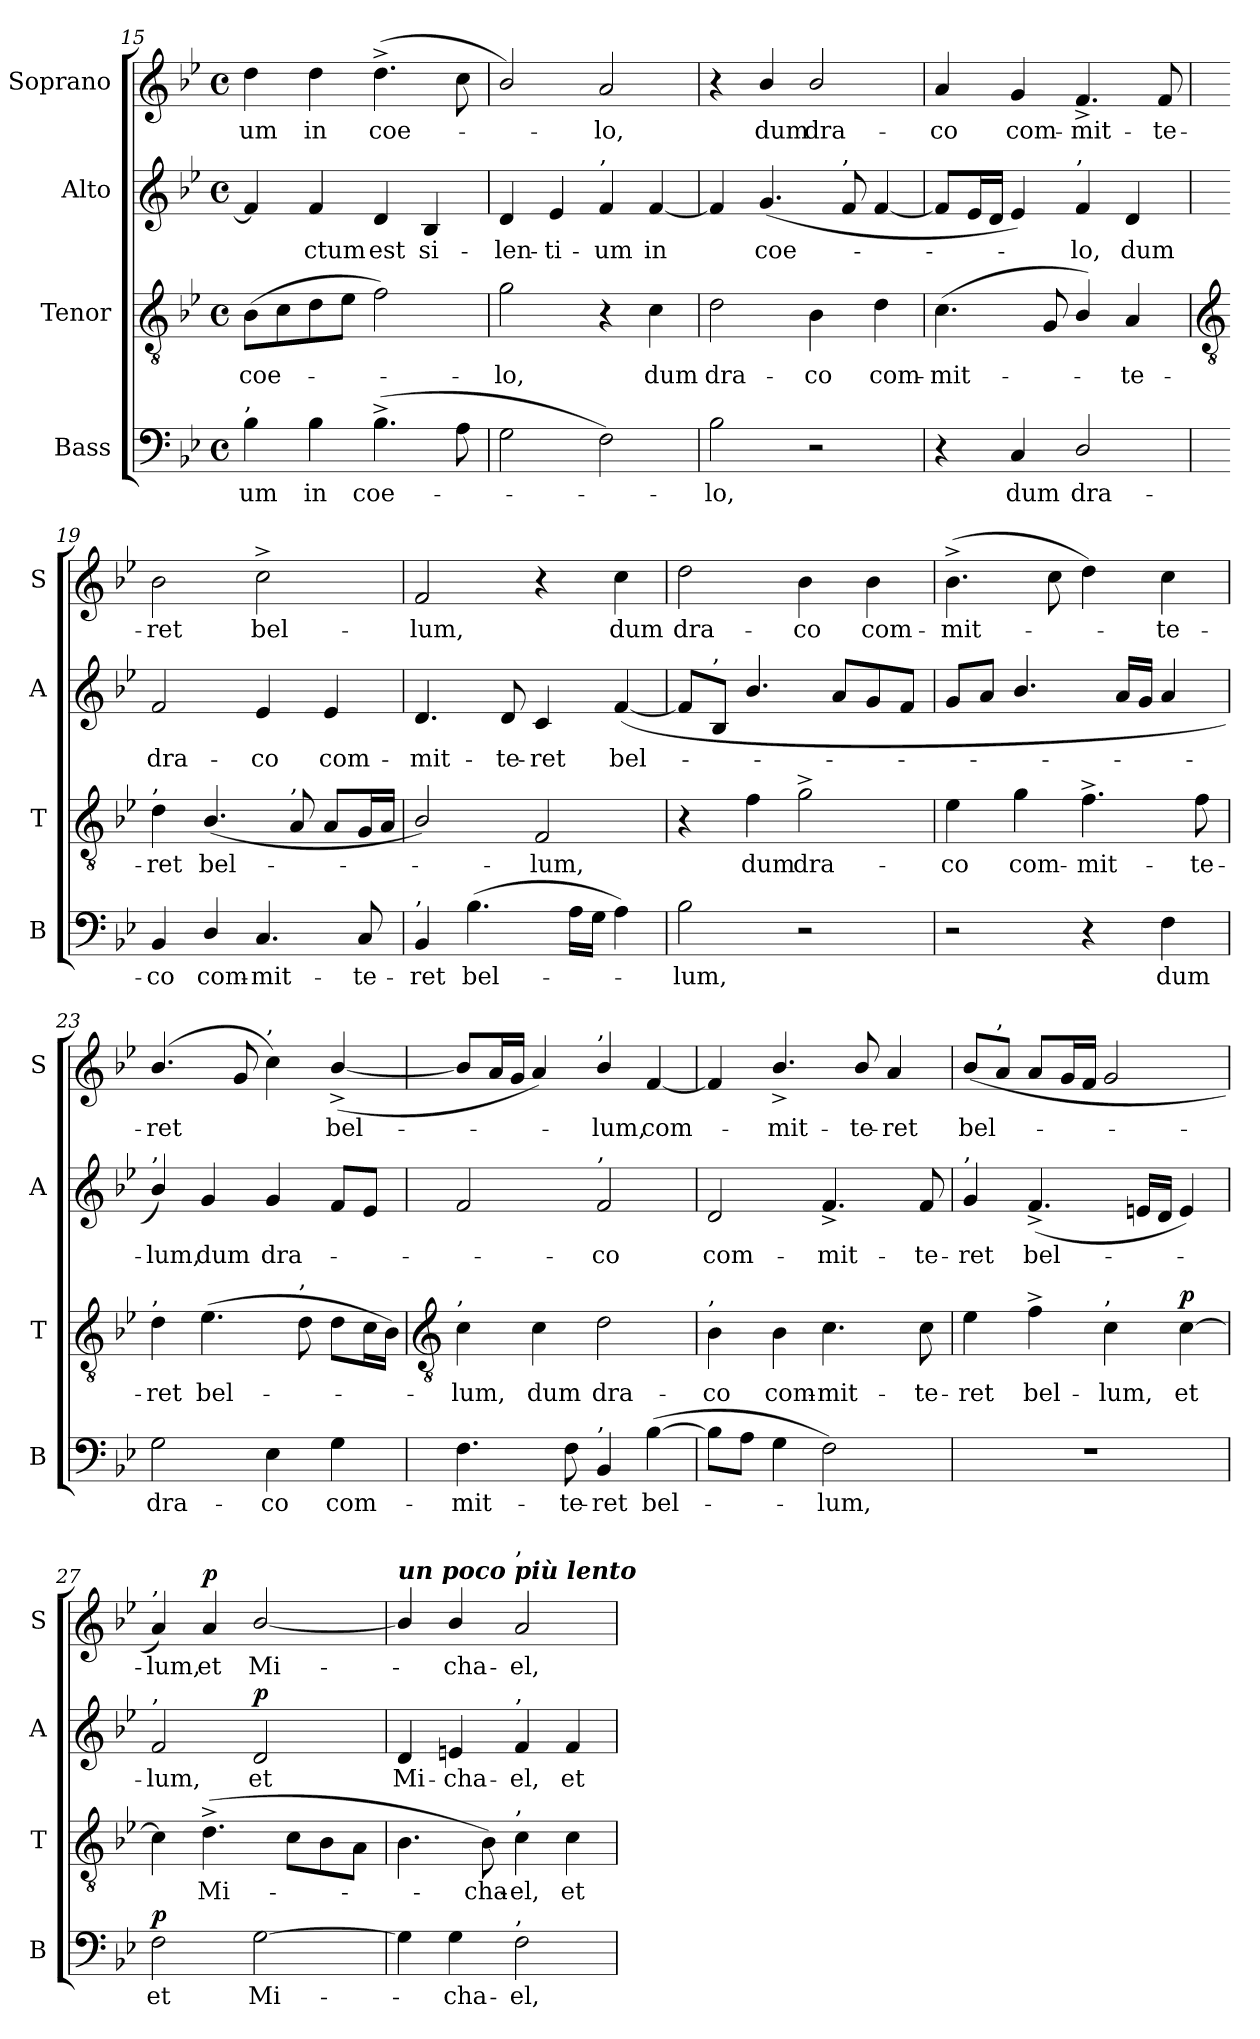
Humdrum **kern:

**kern	**text	**dynam	**kern	**text	**dynam	**kern	**text	**dynam	**kern	**text	**dynam
*part4	*part4	*part4	*part3	*part3	*part3	*part2	*part2	*part2	*part1	*part1	*part1
*staff4	*staff4	*staff4	*staff3	*staff3	*staff3	*staff2	*staff2	*staff2	*staff1	*staff1	*staff1
*I"Bass	*	*	*I"Tenor	*	*	*I"Alto	*	*	*I"Soprano	*	*
*I'B	*	*	*I'T	*	*	*I'A	*	*	*I'S	*	*
*clefF4	*	*	*clefGv2	*	*	*clefG2	*	*	*clefG2	*	*
*k[b-e-]	*	*	*k[b-e-]	*	*	*k[b-e-]	*	*	*k[b-e-]	*	*
*B-:	*	*	*B-:	*	*	*B-:	*	*	*B-:	*	*
*M4/4	*	*	*M4/4	*	*	*M4/4	*	*	*M4/4	*	*
*met(c)	*	*	*met(c)	*	*	*met(c)	*	*	*met(c)	*	*
=15	=15	=15	=15	=15	=15	=15	=15	=15	=15	=15	=15
!LO:TX:a:t=,	!	!	!	!	!	!	!	!	!	!	!
!	!LO:LY:b	!	!	!LO:LY:b	!	!	!	!	!	!LO:LY:b	!
4B-	-um	.	(>8B-L	coe-	.	4f]	.	.	4dd	-um	.
.	.	.	8c	.	.	.	.	.	.	.	.
!	!LO:LY:b	!	!	!	!	!	!LO:LY:b	!	!	!LO:LY:b	!
4B-	in	.	8d	.	.	4f	ctum	.	4dd	in	.
.	.	.	8e-J	.	.	.	.	.	.	.	.
!	!LO:LY:b	!	!	!	!	!	!LO:LY:b	!	!	!LO:LY:b	!
(>4.B-^	coe-	.	2f)	.	.	4d	est	.	(>4.dd^	coe-	.
!	!	!	!	!	!	!	!LO:LY:b	!	!	!	!
.	.	.	.	.	.	4B-	si-	.	.	.	.
8A	.	.	.	.	.	.	.	.	8cc	.	.
=16	=16	=16	=16	=16	=16	=16	=16	=16	=16	=16	=16
!	!	!	!	!LO:LY:b	!	!	!LO:LY:b	!	!	!	!
2G	.	.	2g	lo,	.	4d	-len-	.	2b-/)	.	.
!	!	!	!	!	!	!	!LO:LY:b	!	!	!	!
.	.	.	.	.	.	4e-	-ti-	.	.	.	.
!	!	!	!	!	!	!LO:TX:a:t=,	!	!	!	!	!
!	!	!	!	!	!	!	!LO:LY:b	!	!	!LO:LY:b	!
2F)	.	.	4r	.	.	4f	-um	.	2a	lo,	.
!	!	!	!	!LO:LY:b	!	!	!LO:LY:b	!	!	!	!
.	.	.	4c	dum	.	[4f	in	.	.	.	.
=17	=17	=17	=17	=17	=17	=17	=17	=17	=17	=17	=17
!	!LO:LY:b	!	!	!LO:LY:b	!	!	!	!	!	!	!
2B-	lo,	.	2d	dra-	.	4f]	.	.	4r	.	.
!	!	!	!	!	!	!	!LO:LY:b	!	!	!LO:LY:b	!
.	.	.	.	.	.	(<4.g	coe-	.	4b-/	dum	.
!	!	!	!	!LO:LY:b	!	!	!	!	!	!LO:LY:b	!
2r	.	.	4B-	-co	.	.	.	.	2b-/	dra-	.
!	!	!	!	!	!	!LO:TX:a:t=,	!	!	!	!	!
.	.	.	.	.	.	8f	.	.	.	.	.
!	!	!	!	!LO:LY:b	!	!	!	!	!	!	!
.	.	.	4d	com-	.	[4f	.	.	.	.	.
=18	=18	=18	=18	=18	=18	=18	=18	=18	=18	=18	=18
!	!	!	!	!LO:LY:b	!	!	!	!	!	!LO:LY:b	!
4r	.	.	(<4.c	-mit-	.	8fL]	.	.	4a	-co	.
.	.	.	.	.	.	16e-L	.	.	.	.	.
.	.	.	.	.	.	16dJJ	.	.	.	.	.
!	!LO:LY:b	!	!	!	!	!	!	!	!	!LO:LY:b	!
4C	dum	.	.	.	.	4e-)	.	.	4g	com-	.
.	.	.	8G	.	.	.	.	.	.	.	.
!	!	!	!	!	!	!LO:TX:a:t=,	!	!	!	!	!
!	!LO:LY:b	!	!	!	!	!	!LO:LY:b	!	!	!LO:LY:b	!
2D/	dra-	.	4B-/)	.	.	4f	lo,	.	4.f^	-mit-	.
!	!	!	!	!LO:LY:b	!	!	!LO:LY:b	!	!	!	!
.	.	.	4A	te-	.	4d	dum	.	.	.	.
!	!	!	!	!	!	!	!	!	!	!LO:LY:b	!
.	.	.	.	.	.	.	.	.	8f	-te-	.
!!LO:LB:g=z
=19	=19	=19	=19	=19	=19	=19	=19	=19	=19	=19	=19
*	*	*	*clefGv2	*	*	*	*	*	*	*	*
!	!	!	!LO:TX:a:t=,	!	!	!	!	!	!	!	!
!	!LO:LY:b	!	!	!LO:LY:b	!	!	!LO:LY:b	!	!	!LO:LY:b	!
4BB-	-co	.	4d	-ret	.	2f	dra-	.	2b-	-ret	.
!	!LO:LY:b	!	!	!LO:LY:b	!	!	!	!	!	!	!
4D/	com-	.	(<4.B-/	bel-	.	.	.	.	.	.	.
!	!LO:LY:b	!	!	!	!	!	!LO:LY:b	!	!	!LO:LY:b	!
4.C	-mit-	.	.	.	.	4e-	-co	.	2cc^	bel-	.
!	!	!	!LO:TX:a:t=,	!	!	!	!	!	!	!	!
.	.	.	8A	.	.	.	.	.	.	.	.
!	!	!	!	!	!	!	!LO:LY:b	!	!	!	!
.	.	.	8AL	.	.	4e-	com-	.	.	.	.
!	!LO:LY:b	!	!	!	!	!	!	!	!	!	!
8C	-te-	.	16GL	.	.	.	.	.	.	.	.
.	.	.	16AJJ	.	.	.	.	.	.	.	.
=20	=20	=20	=20	=20	=20	=20	=20	=20	=20	=20	=20
!LO:TX:a:t=,	!	!	!	!	!	!	!	!	!	!	!
!	!LO:LY:b	!	!	!	!	!	!LO:LY:b	!	!	!LO:LY:b	!
4BB-	-ret	.	2B-/)	.	.	4.d	-mit-	.	2f	-lum,	.
!	!LO:LY:b	!	!	!	!	!	!	!	!	!	!
(>4.B-	bel-	.	.	.	.	.	.	.	.	.	.
!	!	!	!	!	!	!	!LO:LY:b	!	!	!	!
.	.	.	.	.	.	8d	-te-	.	.	.	.
!	!	!	!	!LO:LY:b	!	!	!LO:LY:b	!	!	!	!
.	.	.	2F	lum,	.	4c	-ret	.	4r	.	.
16ALL	.	.	.	.	.	.	.	.	.	.	.
16GJJ	.	.	.	.	.	.	.	.	.	.	.
!	!	!	!	!	!	!	!LO:LY:b	!	!	!LO:LY:b	!
4A)	.	.	.	.	.	(<[4f	bel-	.	4cc	dum	.
=21	=21	=21	=21	=21	=21	=21	=21	=21	=21	=21	=21
!	!LO:LY:b	!	!	!	!	!	!	!	!	!LO:LY:b	!
2B-	lum,	.	4r	.	.	8fL]	.	.	2dd	dra-	.
!	!	!	!	!	!	!LO:TX:a:t=,	!	!	!	!	!
.	.	.	.	.	.	8B-J	.	.	.	.	.
!	!	!	!	!LO:LY:b	!	!	!	!	!	!	!
.	.	.	4f	dum	.	4.b-/	.	.	.	.	.
!	!	!	!	!LO:LY:b	!	!	!	!	!	!LO:LY:b	!
2r	.	.	2g^	dra-	.	.	.	.	4b-	-co	.
.	.	.	.	.	.	8aL	.	.	.	.	.
!	!	!	!	!	!	!	!	!	!	!LO:LY:b	!
.	.	.	.	.	.	8g	.	.	4b-	com-	.
.	.	.	.	.	.	8fJ	.	.	.	.	.
=22	=22	=22	=22	=22	=22	=22	=22	=22	=22	=22	=22
!	!	!	!	!LO:LY:b	!	!	!	!	!	!LO:LY:b	!
2r	.	.	4e-	-co	.	8gL	.	.	(>4.b-^	-mit-	.
.	.	.	.	.	.	8aJ	.	.	.	.	.
!	!	!	!	!LO:LY:b	!	!	!	!	!	!	!
.	.	.	4g	com-	.	4.b-/	.	.	.	.	.
.	.	.	.	.	.	.	.	.	8cc	.	.
!	!	!	!	!LO:LY:b	!	!	!	!	!	!	!
4r	.	.	4.f^	-mit-	.	.	.	.	4dd)	.	.
.	.	.	.	.	.	16aLL	.	.	.	.	.
.	.	.	.	.	.	16gJJ	.	.	.	.	.
!	!LO:LY:b	!	!	!	!	!	!	!	!	!LO:LY:b	!
4F	dum	.	.	.	.	4a	.	.	4cc	te-	.
!	!	!	!	!LO:LY:b	!	!	!	!	!	!	!
.	.	.	8f	-te-	.	.	.	.	.	.	.
=23	=23	=23	=23	=23	=23	=23	=23	=23	=23	=23	=23
!	!	!	!	!	!	!LO:TX:a:t=,	!	!	!	!	!
!	!	!	!LO:TX:a:t=,	!	!	!	!	!	!	!	!
!	!LO:LY:b	!	!	!LO:LY:b	!	!	!LO:LY:b	!	!	!LO:LY:b	!
2G	dra-	.	4d	-ret	.	4b-/)	lum,	.	(<4.b-/	-ret	.
!	!	!	!	!LO:LY:b	!	!	!LO:LY:b	!	!	!	!
.	.	.	(>4.e-	bel-	.	4g	dum	.	.	.	.
.	.	.	.	.	.	.	.	.	8g	.	.
!	!	!	!	!	!	!	!	!	!LO:TX:a:t=,	!	!
!	!LO:LY:b	!	!	!	!	!	!LO:LY:b	!	!	!	!
4E-	-co	.	.	.	.	4g	dra-	.	4cc)	.	.
!	!	!	!LO:TX:a:t=,	!	!	!	!	!	!	!	!
.	.	.	8d	.	.	.	.	.	.	.	.
!	!LO:LY:b	!	!	!	!	!	!	!	!	!LO:LY:b	!
4G	com-	.	8dL	.	.	8fL	.	.	(<[4b-^/	bel-	.
.	.	.	16cL	.	.	8e-J	.	.	.	.	.
.	.	.	16B-JJ)	.	.	.	.	.	.	.	.
!!LO:LB:g=z
=24	=24	=24	=24	=24	=24	=24	=24	=24	=24	=24	=24
*	*	*	*clefGv2	*	*	*	*	*	*	*	*
!	!	!	!LO:TX:a:t=,	!	!	!	!	!	!	!	!
!	!LO:LY:b	!	!	!LO:LY:b	!	!	!	!	!	!	!
4.F	-mit-	.	4c	lum,	.	2f	.	.	8b-L]	.	.
.	.	.	.	.	.	.	.	.	16aL	.	.
.	.	.	.	.	.	.	.	.	16gJJ	.	.
!	!	!	!	!LO:LY:b	!	!	!	!	!	!	!
.	.	.	4c	dum	.	.	.	.	4a)	.	.
!	!LO:LY:b	!	!	!	!	!	!	!	!	!	!
8F	-te-	.	.	.	.	.	.	.	.	.	.
!	!	!	!	!	!	!	!	!	!LO:TX:a:t=,	!	!
!	!	!	!	!	!	!LO:TX:a:t=,	!	!	!	!	!
!LO:TX:a:t=,	!	!	!	!	!	!	!	!	!	!	!
!	!LO:LY:b	!	!	!LO:LY:b	!	!	!LO:LY:b	!	!	!LO:LY:b	!
4BB-	-ret	.	2d	dra-	.	2f	co	.	4b-/	lum,	.
!	!LO:LY:b	!	!	!	!	!	!	!	!	!LO:LY:b	!
(>[4B-	bel-	.	.	.	.	.	.	.	[4f	com-	.
=25	=25	=25	=25	=25	=25	=25	=25	=25	=25	=25	=25
!	!	!	!LO:TX:a:t=,	!	!	!	!	!	!	!	!
!	!	!	!	!LO:LY:b	!	!	!LO:LY:b	!	!	!	!
8B-L]	.	.	4B-	-co	.	2d	com-	.	4f]	.	.
8AJ	.	.	.	.	.	.	.	.	.	.	.
!	!	!	!	!LO:LY:b	!	!	!	!	!	!LO:LY:b	!
4G	.	.	4B-	com-	.	.	.	.	4.b-^/	mit-	.
!	!LO:LY:b	!	!	!LO:LY:b	!	!	!LO:LY:b	!	!	!	!
2F)	lum,	.	4.c	-mit-	.	4.f^	-mit-	.	.	.	.
!	!	!	!	!	!	!	!	!	!	!LO:LY:b	!
.	.	.	.	.	.	.	.	.	8b-/	-te-	.
!	!	!	!	!	!	!	!	!	!	!LO:LY:b	!
.	.	.	.	.	.	.	.	.	4a	-ret	.
!	!	!	!	!LO:LY:b	!	!	!LO:LY:b	!	!	!	!
.	.	.	8c	-te-	.	8f	-te-	.	.	.	.
=26	=26	=26	=26	=26	=26	=26	=26	=26	=26	=26	=26
!	!	!	!	!	!	!LO:TX:a:t=,	!	!	!	!	!
!	!	!	!	!LO:LY:b	!	!	!LO:LY:b	!	!	!LO:LY:b	!
1r	.	.	4e-	-ret	.	4g	-ret	.	(<8b-L	bel-	.
!	!	!	!	!	!	!	!	!	!LO:TX:a:t=,	!	!
.	.	.	.	.	.	.	.	.	8aJ	.	.
!	!	!	!	!LO:LY:b	!	!	!LO:LY:b	!	!	!	!
.	.	.	4f^	bel-	.	(<4.f^	bel-	.	8aL	.	.
.	.	.	.	.	.	.	.	.	16gL	.	.
.	.	.	.	.	.	.	.	.	16fJJ	.	.
!	!	!	!LO:TX:a:t=,	!	!	!	!	!	!	!	!
!	!	!	!	!LO:LY:b	!	!	!	!	!	!	!
.	.	.	4c	-lum,	.	.	.	.	2g	.	.
.	.	.	.	.	.	16enLL	.	.	.	.	.
.	.	.	.	.	.	16dJJ	.	.	.	.	.
!	!	!	!	!LO:LY:b	!LO:DY:b	!	!	!	!	!	!
.	.	.	[4c	et	p	4e)	.	.	.	.	.
=27	=27	=27	=27	=27	=27	=27	=27	=27	=27	=27	=27
!	!	!	!	!	!	!	!	!	!LO:TX:a:t=,	!	!
!	!	!	!	!	!	!LO:TX:a:t=,	!	!	!	!	!
!	!LO:LY:b	!LO:DY:b	!	!	!	!	!LO:LY:b	!	!	!LO:LY:b	!
2F	et	p	4c]	.	.	2f	lum,	.	4a)	lum,	.
!	!	!	!	!LO:LY:b	!	!	!	!	!	!LO:LY:b	!LO:DY:b
.	.	.	(>4.d^	Mi-	.	.	.	.	4a	et	p
!	!LO:LY:b	!	!	!	!	!	!LO:LY:b	!LO:DY:b	!	!LO:LY:b	!
[2G	Mi-	.	.	.	.	2d	et	p	[2b-/	Mi-	.
.	.	.	8cL	.	.	.	.	.	.	.	.
.	.	.	8B-	.	.	.	.	.	.	.	.
.	.	.	8AJ	.	.	.	.	.	.	.	.
=28	=28	=28	=28	=28	=28	=28	=28	=28	=28	=28	=28
!	!	!	!	!	!	!	!	!	!LO:TX:a:Bi:t=un poco più lento	!	!
!	!	!	!	!	!	!	!LO:LY:b	!	!	!	!
4G]	.	.	4.B-	.	.	4d	Mi-	.	4b-/]	.	.
!	!LO:LY:b	!	!	!	!	!	!LO:LY:b	!	!	!LO:LY:b	!
4G	cha-	.	.	.	.	4en	-cha-	.	4b-/	cha-	.
!	!	!	!	!LO:LY:b	!	!	!	!	!	!	!
.	.	.	8B-)	cha-	.	.	.	.	.	.	.
!	!	!	!	!	!	!	!	!	!LO:TX:a:t=,	!	!
!	!	!	!	!	!	!LO:TX:a:t=,	!	!	!	!	!
!	!	!	!LO:TX:a:t=,	!	!	!	!	!	!	!	!
!LO:TX:a:t=,	!	!	!	!	!	!	!	!	!	!	!
!	!LO:LY:b	!	!	!LO:LY:b	!	!	!LO:LY:b	!	!	!LO:LY:b	!
2F	-el,	.	4c	-el,	.	4f	-el,	.	2a	-el,	.
!	!	!	!	!LO:LY:b	!	!	!LO:LY:b	!	!	!	!
.	.	.	4c	et	.	4f	et	.	.	.	.
=	=	=	=	=	=	=	=	=	=	=	=
*-	*-	*-	*-	*-	*-	*-	*-	*-	*-	*-	*-
